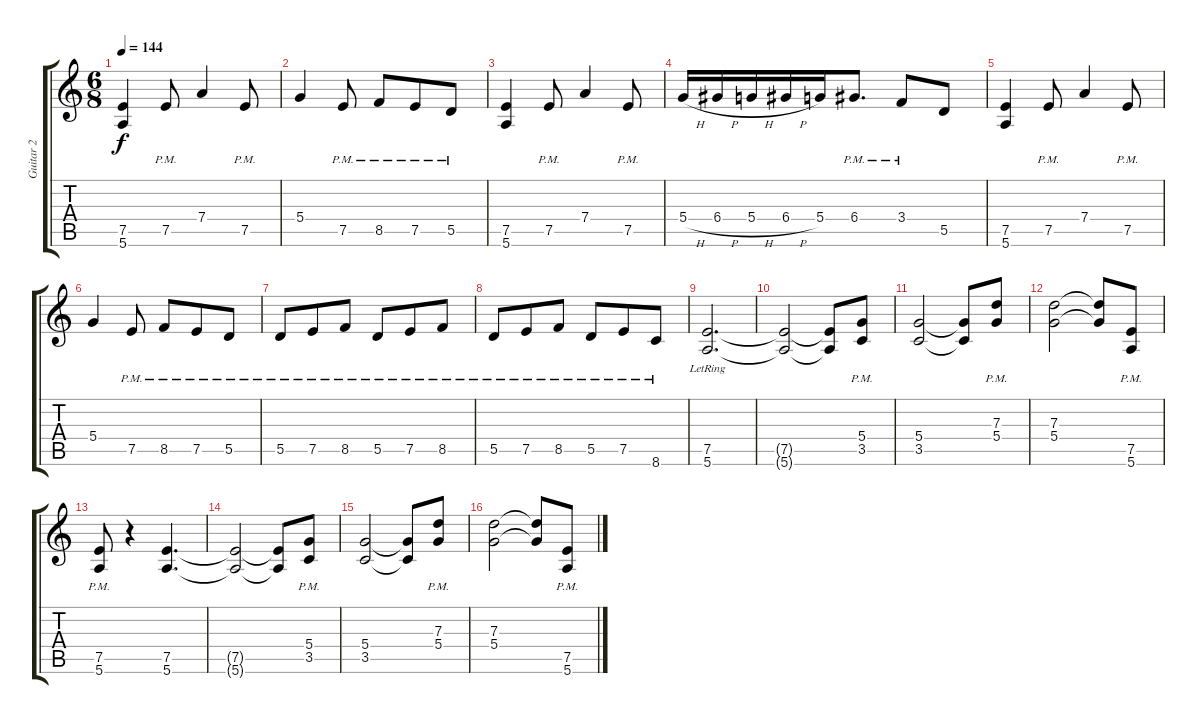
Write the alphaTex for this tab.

\track ("Guitar 2" "Guitar 2") {instrument distortionguitar}
\staff {score tabs}
\tuning (E4 B3 G3 D3 A2 E2) {hide}
\ts (6 8)
\tempo 144
\clef g2
\ks c
(7.5 5.6).4{dy f} 7.5{pm}.8 7.4.4 7.5{pm}.8 |
5.4.4 7.5{pm}.8 8.5{pm}.8 7.5{pm}.8 5.5{pm}.8 |
(7.5 5.6).4 7.5{pm}.8 7.4.4 7.5{pm}.8 |
5.4{h}.16 6.4{h}.16 5.4{h}.16 6.4{h}.16 5.4.16 6.4{pm}.8{d} 3.4{pm}.8 5.5.8 |
(7.5 5.6).4 7.5{pm}.8 7.4.4 7.5{pm}.8 |
5.4.4 7.5{pm}.8 8.5{pm}.8 7.5{pm}.8 5.5{pm}.8 |
5.5{pm}.8 7.5{pm}.8 8.5{pm}.8 5.5{pm}.8 7.5{pm}.8 8.5{pm}.8 |
5.5{pm}.8 7.5{pm}.8 8.5{pm}.8 5.5{pm}.8 7.5{pm}.8 8.6{pm}.8 |
(7.5{lr} 5.6).2{d} |
(7.5{t} 5.6{t}).2 (7.5{t} 5.6{t}).8 (5.4{pm} 3.5{pm}).8 |
(5.4 3.5).2 (5.4{t} 3.5{t}).8 (7.3{pm} 5.4{pm}).8 |
(7.3 5.4).2 (7.3{t} 5.4{t}).8 (7.5{pm} 5.6{pm}).8 |
(7.5{pm} 5.6{pm}).8 r.4 (7.5 5.6).4{d} |
(7.5{t} 5.6{t}).2 (7.5{t} 5.6{t}).8 (5.4{pm} 3.5{pm}).8 |
(5.4 3.5).2 (5.4{t} 3.5{t}).8 (7.3{pm} 5.4{pm}).8 |
(7.3 5.4).2 (7.3{t} 5.4{t}).8 (7.5{pm} 5.6{pm}).8
